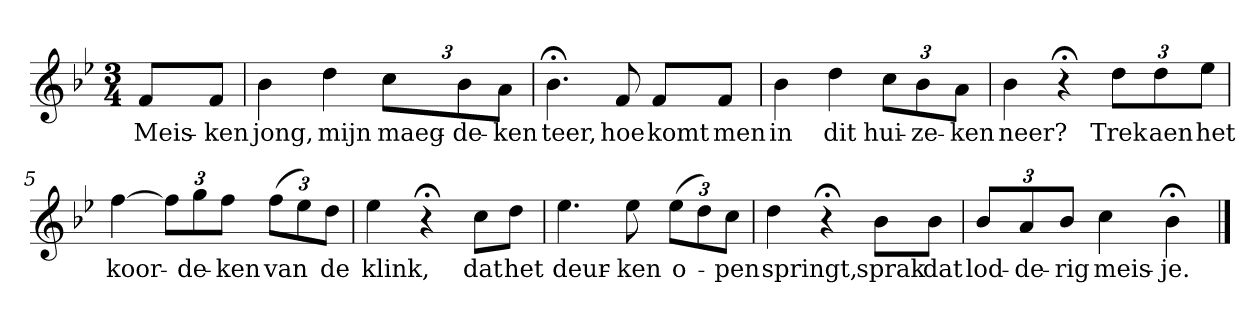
**kern	**text
*part1	*part1
*staff1	*staff1
*k[b-e-]	*
*B-:	*
*M3/4	*
*MM120	*
=	=
8fL	Meis-
8fJ	-ken
=1	=1
4b-	jong,
4dd	mijn
12ccL	maeg-
12b-	-de-
12aJ	-ken
=2	=2
4.b-;<	teer,
8f	hoe
8fL	komt
8fJ	men
=3	=3
4b-	in
4dd	dit
12ccL	hui-
12b-	-ze-
12aJ	-ken
=4	=4
4b-	neer?
4r;<	.
12ddL	Trek
12dd	aen
12ee-J	het
=5	=5
[4ff	koor-
12ffL]	.
12gg	-de-
12ffJ	-ken
(12ffL	van
12ee-)	.
12ddJ	de
=6	=6
4ee-	klink,
4r;<	.
8ccL	dat
8ddJ	het
=7	=7
4.ee-	deur-
8ee-	-ken
(12ee-L	o-
12dd)	.
12ccJ	-pen
=8	=8
4dd	springt,
4r;<	.
8b-L	sprak
8b-J	dat
=9	=9
12b-L	lod-
12a	-de-
12b-J	-rig
4cc	meis-
4b-;<	-je.
==	==
*-	*-
